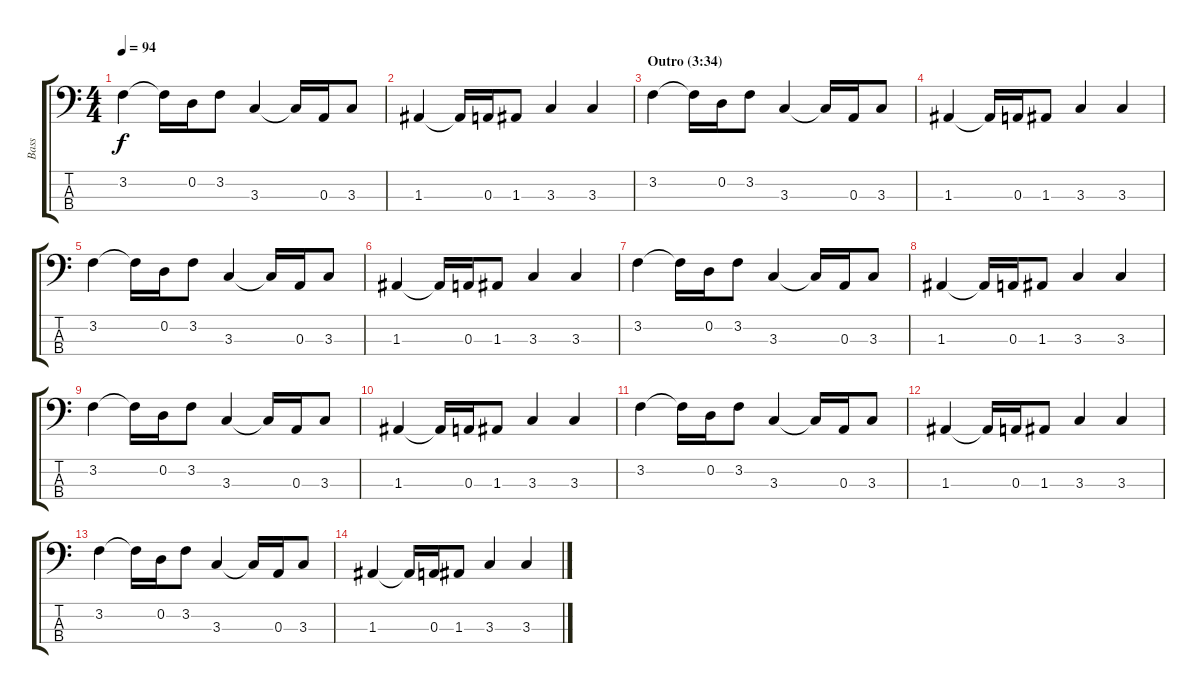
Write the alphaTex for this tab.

\track ("Bass" "Bass") {instrument electricbassfinger}
\staff {score tabs}
\tuning (G2 D2 A1 E1) {hide}
\ts (4 4)
\tempo 94
\clef f4
\ks c
3.2.4{dy f} 3.2{t}.16 0.2.16 3.2.8 3.3.4 3.3{t}.16 0.3.16 3.3.8 |
1.3.4 1.3{t}.16 0.3.16 1.3.8 3.3.4 3.3.4 |
\section ("" "Outro (3:34)")
3.2.4 3.2{t}.16 0.2.16 3.2.8 3.3.4 3.3{t}.16 0.3.16 3.3.8 |
1.3.4 1.3{t}.16 0.3.16 1.3.8 3.3.4 3.3.4 |
3.2.4 3.2{t}.16 0.2.16 3.2.8 3.3.4 3.3{t}.16 0.3.16 3.3.8 |
1.3.4 1.3{t}.16 0.3.16 1.3.8 3.3.4 3.3.4 |
3.2.4 3.2{t}.16 0.2.16 3.2.8 3.3.4 3.3{t}.16 0.3.16 3.3.8 |
1.3.4 1.3{t}.16 0.3.16 1.3.8 3.3.4 3.3.4 |
3.2.4 3.2{t}.16 0.2.16 3.2.8 3.3.4 3.3{t}.16 0.3.16 3.3.8 |
1.3.4 1.3{t}.16 0.3.16 1.3.8 3.3.4 3.3.4 |
3.2.4 3.2{t}.16 0.2.16 3.2.8 3.3.4 3.3{t}.16 0.3.16 3.3.8 |
1.3.4 1.3{t}.16 0.3.16 1.3.8 3.3.4 3.3.4 |
3.2.4 3.2{t}.16 0.2.16 3.2.8 3.3.4 3.3{t}.16 0.3.16 3.3.8 |
1.3.4 1.3{t}.16 0.3.16 1.3.8 3.3.4 3.3.4
